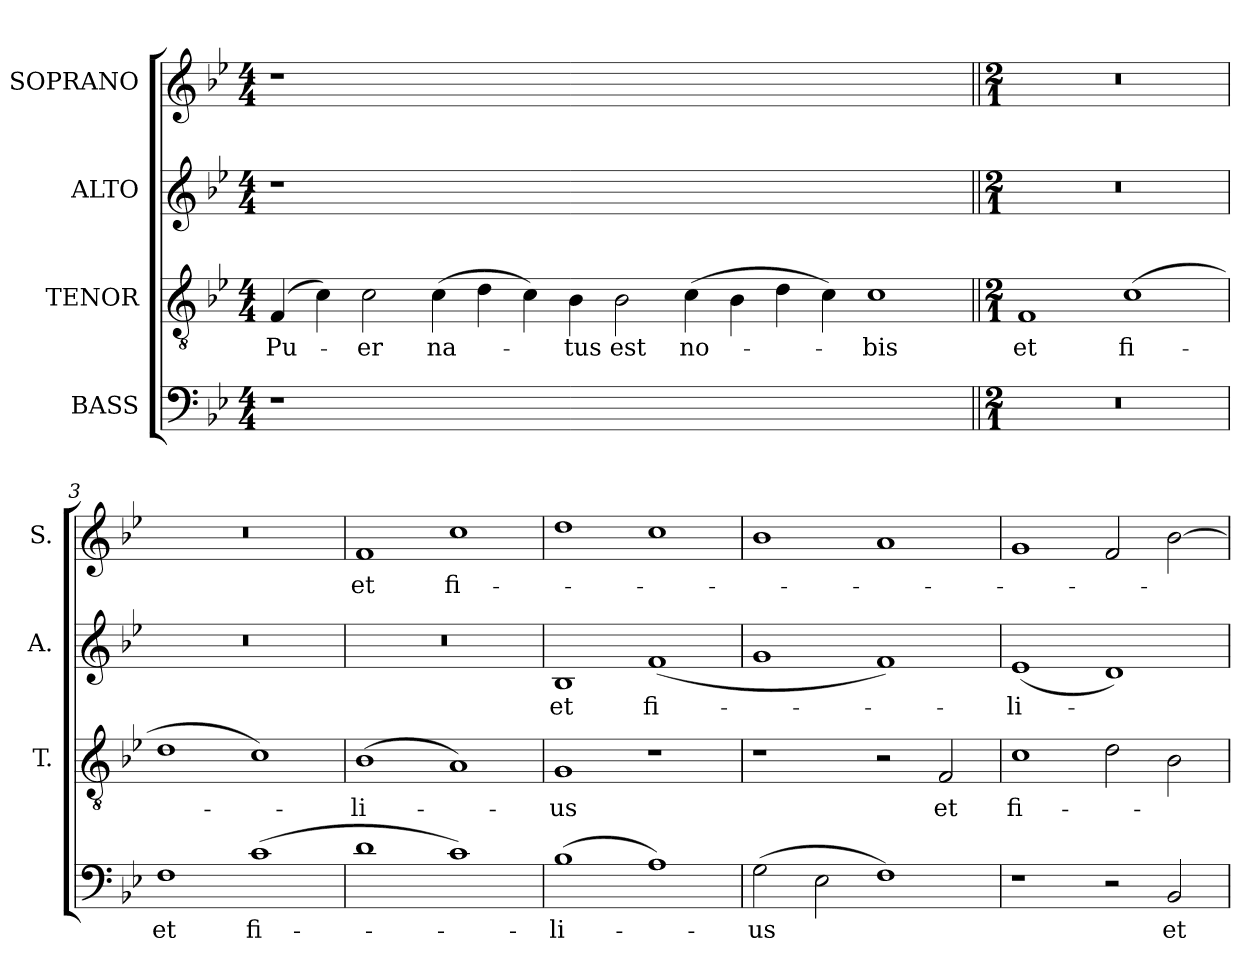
**kern	**text	**kern	**text	**kern	**text	**kern	**text
*part4	*part4	*part3	*part3	*part2	*part2	*part1	*part1
*staff4	*staff4	*staff3	*staff3	*staff2	*staff2	*staff1	*staff1
*I"BASS	*	*I"TENOR	*	*I"ALTO	*	*I"SOPRANO	*
*	*	*I'T.	*	*I'A.	*	*I'S.	*
!!LO:PB:g=z
*clefF4	*	*clefGv2	*	*clefG2	*	*clefG2	*
*	*	*ITrd7c12	*	*	*	*	*
*k[b-e-]	*	*k[b-e-]	*	*k[b-e-]	*	*k[b-e-]	*
*B-:	*	*B-:	*	*B-:	*	*B-:	*
*M4/4	*	*M4/4	*	*M4/4	*	*M4/4	*
*MM184	*	*MM184	*	*MM184	*	*MM184	*
=1	=1	=1	=1	=1	=1	=1	=1
!LO:N:vis=1	!	!	!	!	!	!	!
!	!	!	!LO:LY:b:color=#000000	!LO:N:vis=1	!	!LO:N:vis=1	!
1r	.	(4FFi/	Pu-	1r	.	1r	.
.	.	4Ci\)	.	.	.	.	.
!	!	!	!LO:LY:b:color=#000000	!	!	!	!
.	.	2Ci\	-er	.	.	.	.
!	!	!	!LO:LY:b:color=#000000	!	!	!	!
2%7ryy	.	(4Ci\	na-	2%7ryy	.	2%7ryy	.
.	.	4Di\	.	.	.	.	.
.	.	4Ci\)	.	.	.	.	.
!	!	!	!LO:LY:b:color=#000000	!	!	!	!
.	.	4BB-i\	-tus	.	.	.	.
!	!	!	!LO:LY:b:color=#000000	!	!	!	!
.	.	2BB-i\	est	.	.	.	.
!	!	!	!LO:LY:b:color=#000000	!	!	!	!
.	.	(4Ci\	no-	.	.	.	.
.	.	4BB-i\	.	.	.	.	.
.	.	4Di\	.	.	.	.	.
.	.	4Ci\)	.	.	.	.	.
!	!	!	!LO:LY:b:color=#000000	!	!	!	!
.	.	1Ci	-bis	.	.	.	.
=2||	=2||	=2||	=2||	=2||	=2||	=2||	=2||
*M2/1	*	*M2/1	*	*M2/1	*	*M2/1	*
!LO:N:vis=1	!	!	!	!	!	!	!
*	*	*	*	*	*	*MM224	*
!	!	!	!LO:LY:b:color=#000000	!LO:N:vis=1	!	!LO:N:vis=1	!
0r	.	1FFi	et	0r	.	0r	.
!	!	!	!LO:LY:b:color=#000000	!	!	!	!
.	.	(1Ci	fi-	.	.	.	.
=3	=3	=3	=3	=3	=3	=3	=3
!	!LO:LY:b:color=#000000	!	!	!LO:N:vis=1	!	!LO:N:vis=1	!
1Fi	et	1Di	.	0r	.	0r	.
!	!LO:LY:b:color=#000000	!	!	!	!	!	!
(1ci	fi-	1Ci)	.	.	.	.	.
=4	=4	=4	=4	=4	=4	=4	=4
!	!	!	!LO:LY:b:color=#000000	!LO:N:vis=1	!	!	!
!	!	!	!	!	!	!	!LO:LY:b:color=#000000
1di	.	(1BB-i	-li-	0r	.	1fi	et
!	!	!	!	!	!	!	!LO:LY:b:color=#000000
1ci)	.	1AAi)	.	.	.	1cci	fi-
=5	=5	=5	=5	=5	=5	=5	=5
!	!LO:LY:b:color=#000000	!	!	!	!	!	!
!	!	!	!LO:LY:b:color=#000000	!	!	!	!
!	!	!	!	!	!LO:LY:b:color=#000000	!	!
(1B-i	-li-	1GGi	-us	1B-i	et	1ddi	.
!	!	!	!	!	!LO:LY:b:color=#000000	!	!
1Ai)	.	1r	.	(1fi	fi-	1cci	.
=6	=6	=6	=6	=6	=6	=6	=6
!	!LO:LY:b:color=#000000	!	!	!	!	!	!
(2Gi\	-us	1r	.	1gi	.	1b-i	.
2E-i\	.	.	.	.	.	.	.
1Fi)	.	2r	.	1fi)	.	1ai	.
!	!	!	!LO:LY:b:color=#000000	!	!	!	!
.	.	2FFi/	et	.	.	.	.
!!LO:LB:g=z
=7	=7	=7	=7	=7	=7	=7	=7
!	!	!	!LO:LY:b:color=#000000	!	!	!	!
!	!	!	!	!	!LO:LY:b:color=#000000	!	!
1r	.	1Ci	fi-	(1e-i	-li-	1gi	.
2r	.	2Di\	.	1di)	.	2fi/	.
!	!LO:LY:b:color=#000000	!	!	!	!	!	!
2BB-i/	et	2BB-i\	.	.	.	[2b-i\	.
=	=	=	=	=	=	=	=
*-	*-	*-	*-	*-	*-	*-	*-
